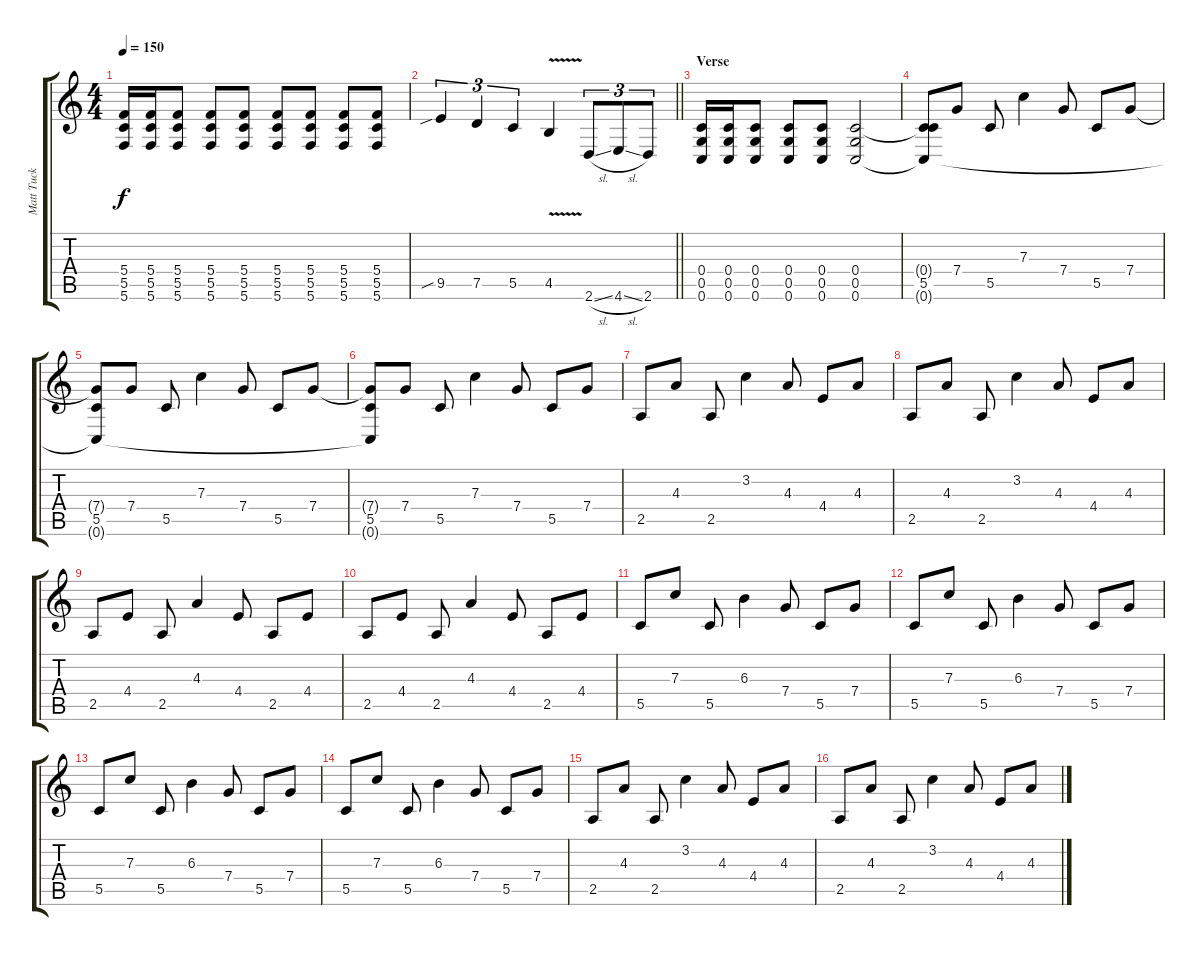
\track ("Matt Tuck" "Matt Tuck") {instrument acousticguitarsteel}
\staff {score tabs}
\tuning (D4 A3 F3 C3 G2 C2) {hide}
\ts (4 4)
\tempo 150
\clef g2
\ks c
(5.4 5.5 5.6).16{dy f} (5.4 5.5 5.6).16 (5.4 5.5 5.6).8 (5.4 5.5 5.6).8 (5.4 5.5 5.6).8 (5.4 5.5 5.6).8 (5.4 5.5 5.6).8 (5.4 5.5 5.6).8 (5.4 5.5 5.6).8 |
\barLineRight lightlight
9.5{sib}.4{tu (3 2)} 7.5.4{tu (3 2)} 5.5.4{tu (3 2)} 4.5{v}.4 2.6{sl}.8{tu (3 2)} 4.6{sl}.8{tu (3 2)} 2.6.8{tu (3 2)} |
\section ("" "Verse")
(0.4 0.5 0.6).16 (0.4 0.5 0.6).16 (0.4 0.5 0.6).8 (0.4 0.5 0.6).8 (0.4 0.5 0.6).8 (0.4 0.5 0.6).2 |
(0.4{t} 5.5 0.6{t}).8 7.4.8 5.5.8 7.3.4 7.4.8 5.5.8 7.4.8 |
(7.4{t} 5.5 0.6{t}).8 7.4.8 5.5.8 7.3.4 7.4.8 5.5.8 7.4.8 |
(7.4{t} 5.5 0.6{t}).8 7.4.8 5.5.8 7.3.4 7.4.8 5.5.8 7.4.8 |
2.5.8 4.3.8 2.5.8 3.2.4 4.3.8 4.4.8 4.3.8 |
2.5.8 4.3.8 2.5.8 3.2.4 4.3.8 4.4.8 4.3.8 |
2.5.8 4.4.8 2.5.8 4.3.4 4.4.8 2.5.8 4.4.8 |
2.5.8 4.4.8 2.5.8 4.3.4 4.4.8 2.5.8 4.4.8 |
5.5.8 7.3.8 5.5.8 6.3.4 7.4.8 5.5.8 7.4.8 |
5.5.8 7.3.8 5.5.8 6.3.4 7.4.8 5.5.8 7.4.8 |
5.5.8 7.3.8 5.5.8 6.3.4 7.4.8 5.5.8 7.4.8 |
5.5.8 7.3.8 5.5.8 6.3.4 7.4.8 5.5.8 7.4.8 |
2.5.8 4.3.8 2.5.8 3.2.4 4.3.8 4.4.8 4.3.8 |
2.5.8 4.3.8 2.5.8 3.2.4 4.3.8 4.4.8 4.3.8
